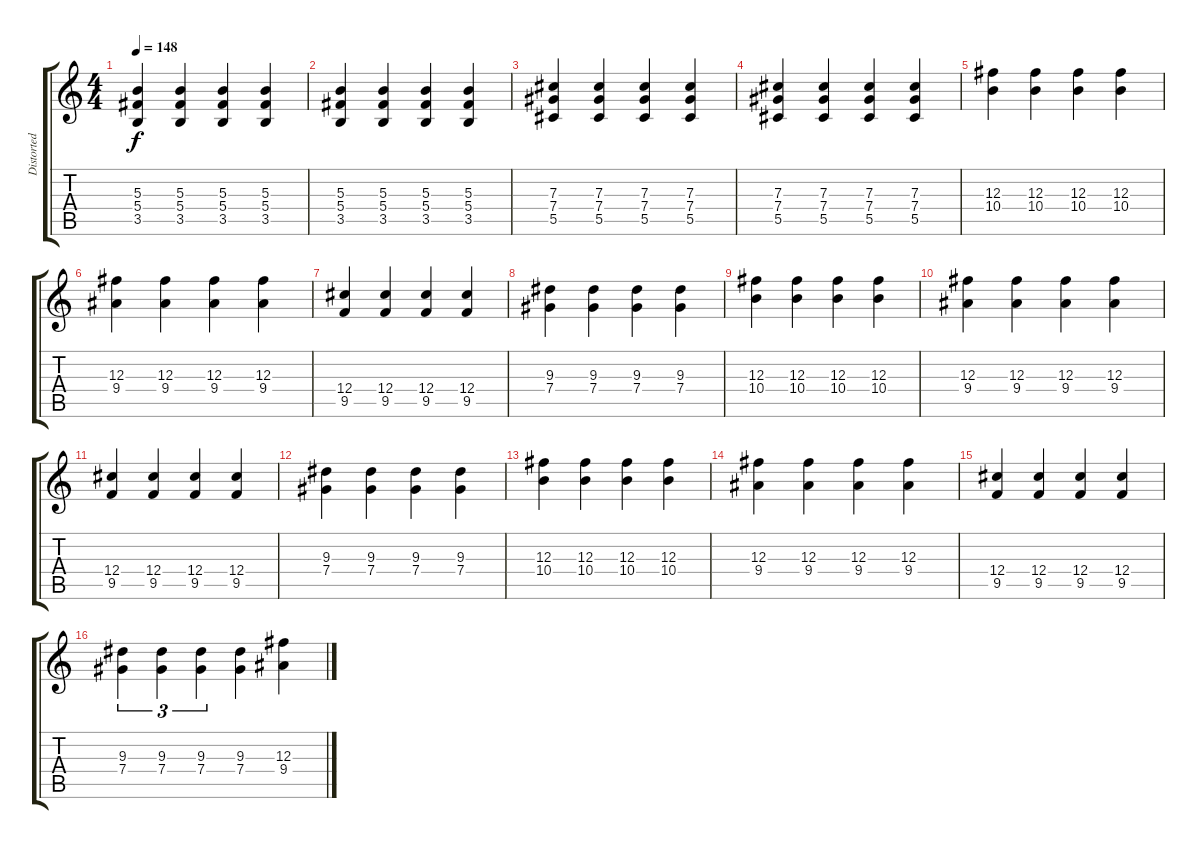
\track ("Distorted Guitar 2" "Distorted ") {instrument distortionguitar}
\staff {score tabs}
\tuning (Eb4 Bb3 Gb3 Db3 Ab2 Eb2) {hide}
\ts (4 4)
\tempo 148
\clef g2
\ks c
(5.3 5.4 3.5).4{dy f} (5.3 5.4 3.5).4 (5.3 5.4 3.5).4 (5.3 5.4 3.5).4 |
(5.3 5.4 3.5).4 (5.3 5.4 3.5).4 (5.3 5.4 3.5).4 (5.3 5.4 3.5).4 |
(7.3 7.4 5.5).4 (7.3 7.4 5.5).4 (7.3 7.4 5.5).4 (7.3 7.4 5.5).4 |
(7.3 7.4 5.5).4 (7.3 7.4 5.5).4 (7.3 7.4 5.5).4 (7.3 7.4 5.5).4 |
(12.3 10.4).4 (12.3 10.4).4 (12.3 10.4).4 (12.3 10.4).4 |
(12.3 9.4).4 (12.3 9.4).4 (12.3 9.4).4 (12.3 9.4).4 |
(12.4 9.5).4 (12.4 9.5).4 (12.4 9.5).4 (12.4 9.5).4 |
(9.3 7.4).4 (9.3 7.4).4 (9.3 7.4).4 (9.3 7.4).4 |
(12.3 10.4).4 (12.3 10.4).4 (12.3 10.4).4 (12.3 10.4).4 |
(12.3 9.4).4 (12.3 9.4).4 (12.3 9.4).4 (12.3 9.4).4 |
(12.4 9.5).4 (12.4 9.5).4 (12.4 9.5).4 (12.4 9.5).4 |
(9.3 7.4).4 (9.3 7.4).4 (9.3 7.4).4 (9.3 7.4).4 |
(12.3 10.4).4 (12.3 10.4).4 (12.3 10.4).4 (12.3 10.4).4 |
(12.3 9.4).4 (12.3 9.4).4 (12.3 9.4).4 (12.3 9.4).4 |
(12.4 9.5).4 (12.4 9.5).4 (12.4 9.5).4 (12.4 9.5).4 |
(9.3 7.4).4{tu (3 2)} (9.3 7.4).4{tu (3 2)} (9.3 7.4).4{tu (3 2)} (9.3 7.4).4 (12.3 9.4).4
